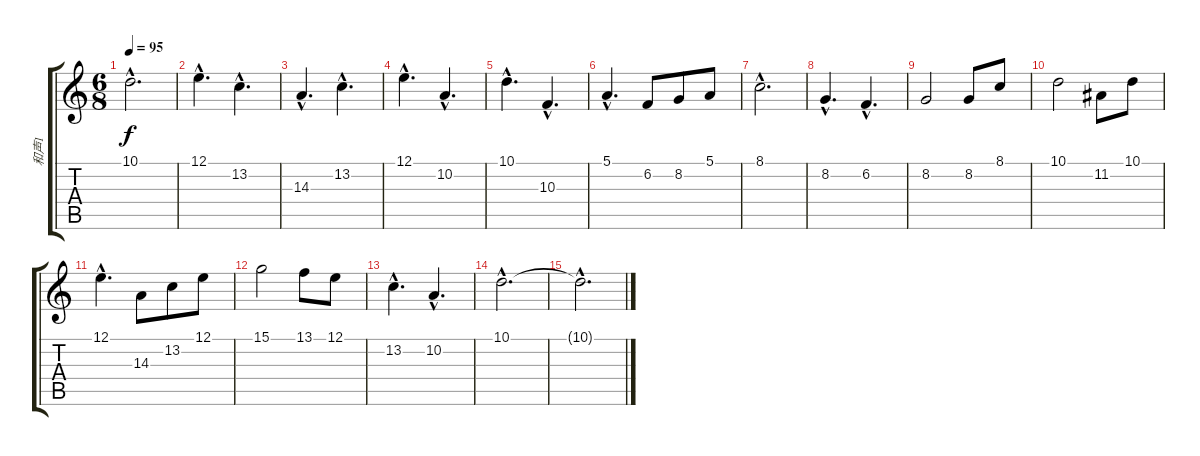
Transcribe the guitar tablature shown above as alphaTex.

\track ("和声1" "和声1") {instrument stringensemble1}
\staff {score tabs}
\tuning (E4 B3 G3 D3 A2 E2) {hide}
\ts (6 8)
\tempo 95
\clef g2
\ks c
10.1{hac}.2{d dy f} |
12.1{hac}.4{d} 13.2{hac}.4{d} |
14.3{hac}.4{d} 13.2{hac}.4{d} |
12.1{hac}.4{d} 10.2{hac}.4{d} |
10.1{hac}.4{d} 10.3{hac}.4{d} |
5.1{hac}.4{d} 6.2.8 8.2.8 5.1.8 |
8.1{hac}.2{d} |
8.2{hac}.4{d} 6.2{hac}.4{d} |
8.2.2 8.2.8 8.1.8 |
10.1.2 11.2.8 10.1.8 |
12.1{hac}.4{d} 14.3.8 13.2.8 12.1.8 |
15.1.2 13.1.8 12.1.8 |
13.2{hac}.4{d} 10.2{hac}.4{d} |
10.1{hac}.2{d volume 5} |
10.1{hac t}.2{d}
